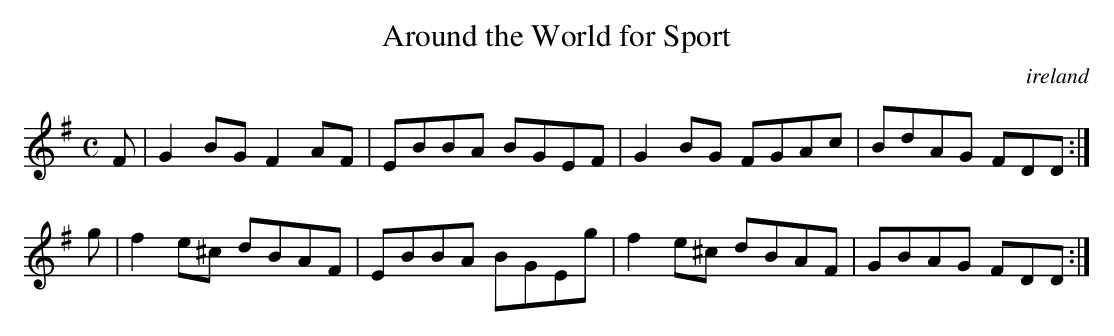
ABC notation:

X:1
T:Around the World for Sport
O:ireland
M:C
L:1/8
K:E Minor
F|G2BG F2AF|EBBA BGEF|G2BG FGAc|BdAG FDD:|!
g|f2e^c dBAF|EBBA BGEg|f2e^c dBAF|GBAG FDD:|!
